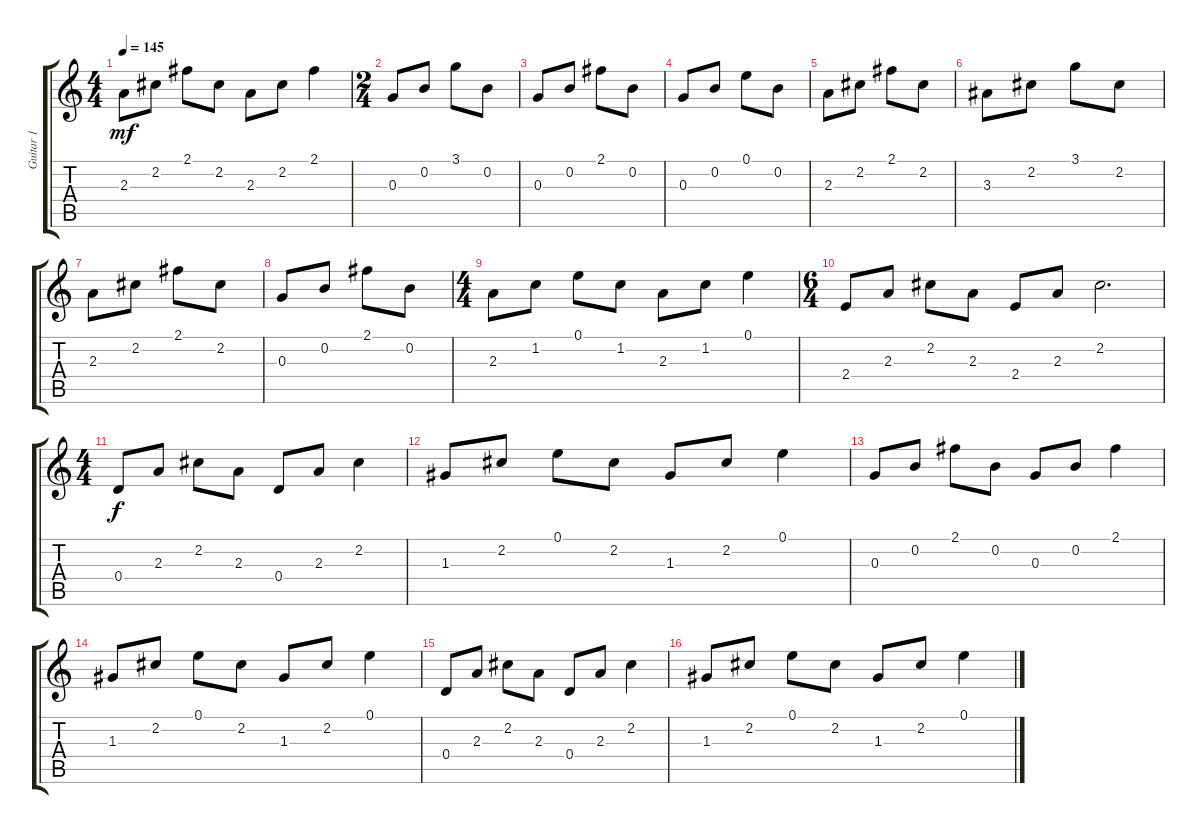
\track ("Guitar 1" "Guitar 1") {instrument acousticguitarsteel}
\staff {score tabs}
\tuning (E4 B3 G3 D3 A2 E2) {hide}
\ts (4 4)
\tempo 145
\clef g2
\ks c
2.3.8{dy mf} 2.2.8 2.1.8 2.2.8 2.3.8 2.2.8 2.1.4 |
\ts (2 4)
0.3.8 0.2.8 3.1.8 0.2.8 |
0.3.8 0.2.8 2.1.8 0.2.8 |
0.3.8 0.2.8 0.1.8 0.2.8 |
2.3.8 2.2.8 2.1.8 2.2.8 |
3.3.8 2.2.8 3.1.8 2.2.8 |
2.3.8 2.2.8 2.1.8 2.2.8 |
0.3.8 0.2.8 2.1.8 0.2.8 |
\ts (4 4)
2.3.8 1.2.8 0.1.8 1.2.8 2.3.8 1.2.8 0.1.4 |
\ts (6 4)
2.4.8 2.3.8 2.2.8 2.3.8 2.4.8 2.3.8 2.2.2{d} |
\ts (4 4)
0.4.8{dy f} 2.3.8 2.2.8 2.3.8 0.4.8 2.3.8 2.2.4 |
1.3.8 2.2.8 0.1.8 2.2.8 1.3.8 2.2.8 0.1.4 |
0.3.8 0.2.8 2.1.8 0.2.8 0.3.8 0.2.8 2.1.4 |
1.3.8 2.2.8 0.1.8 2.2.8 1.3.8 2.2.8 0.1.4 |
0.4.8 2.3.8 2.2.8 2.3.8 0.4.8 2.3.8 2.2.4 |
1.3.8 2.2.8 0.1.8 2.2.8 1.3.8 2.2.8 0.1.4
